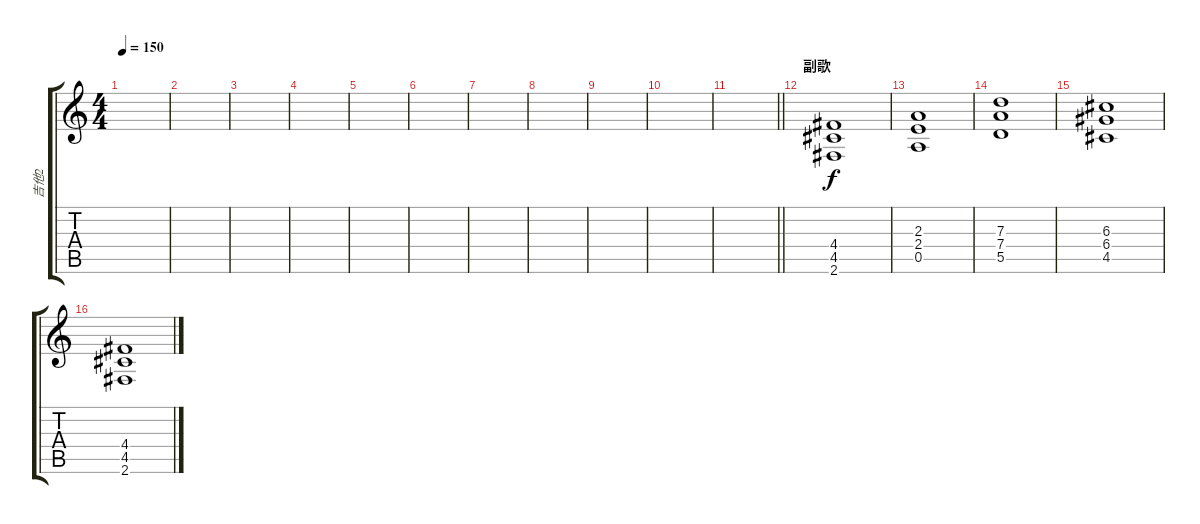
\track ("吉他2" "吉他2") {instrument distortionguitar}
\staff {score tabs}
\tuning (E4 B3 G3 D3 A2 E2) {hide}
\ts (4 4)
\tempo 150
\clef g2
\ks c
|
|
|
|
|
|
|
|
|
|
\barLineRight lightlight
|
\section ("" "副歌")
(4.4 4.5 2.6).1 |
(2.3 2.4 0.5).1 |
(7.3 7.4 5.5).1 |
(6.3 6.4 4.5).1 |
(4.4 4.5 2.6).1
